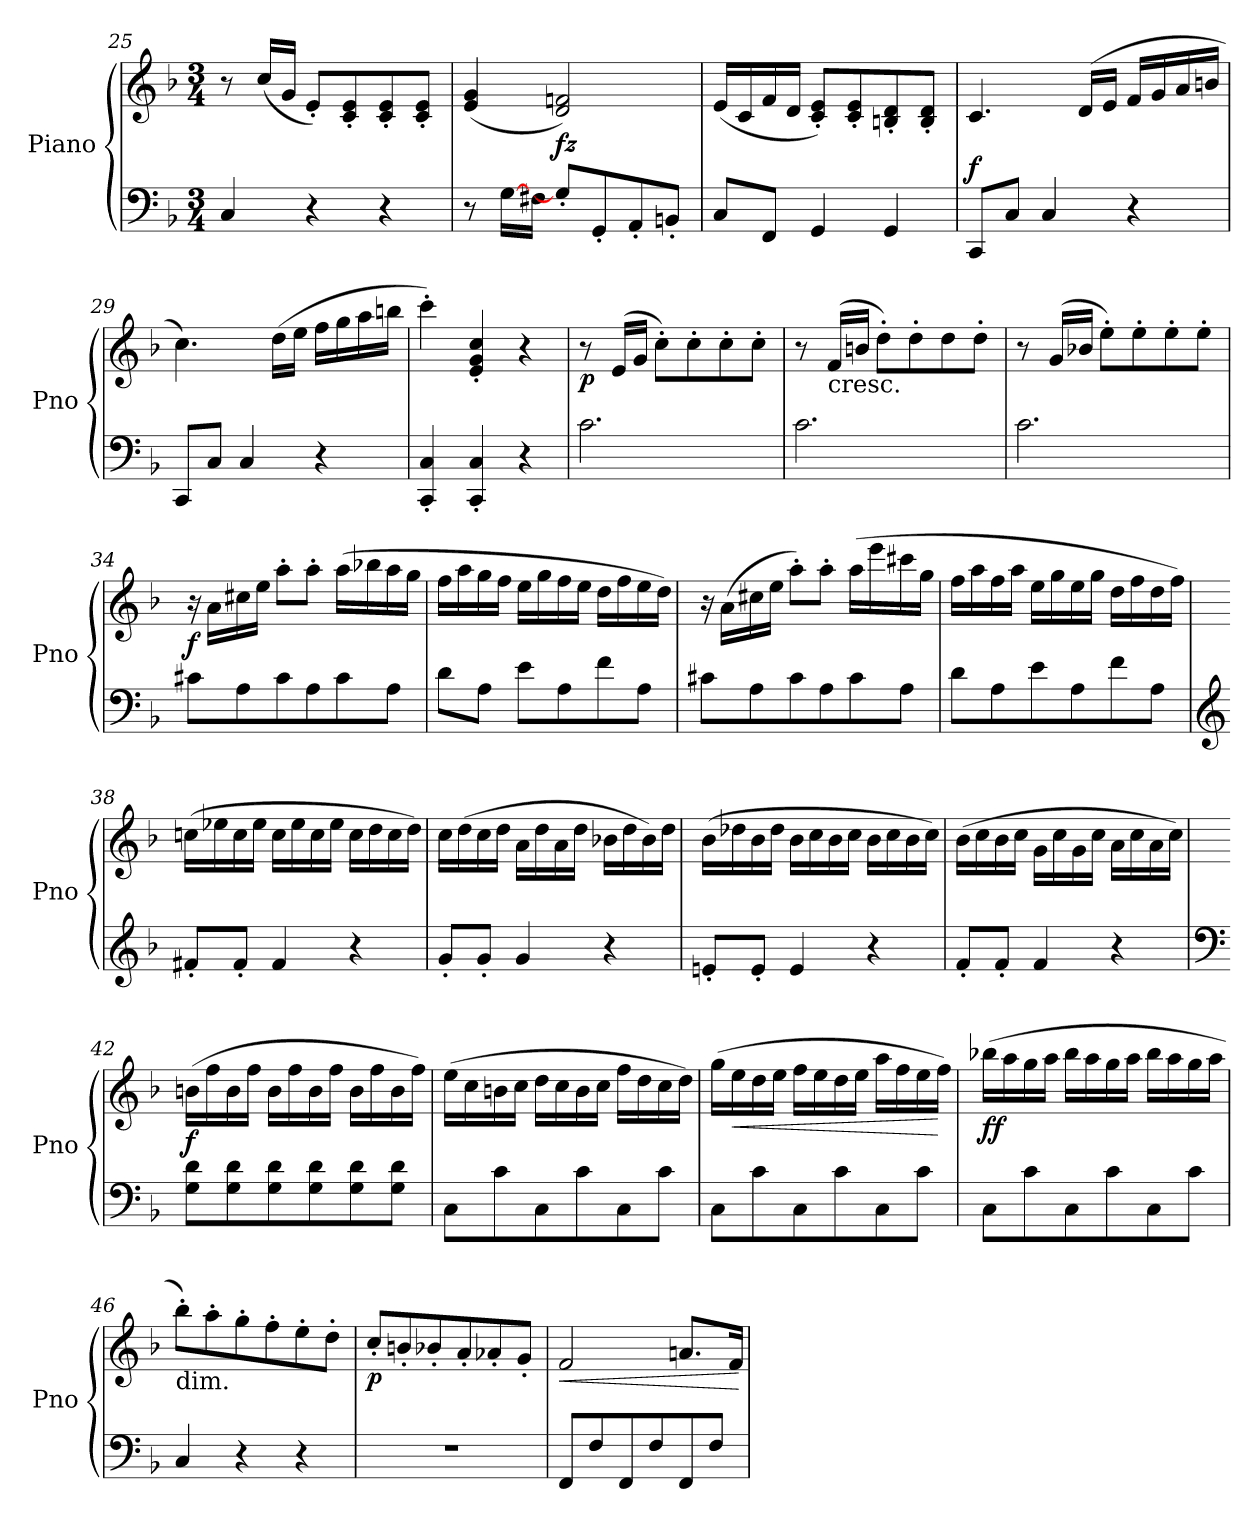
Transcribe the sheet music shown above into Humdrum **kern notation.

**kern	**kern	**dynam
*part1	*part1	*part1
*staff2	*staff1	*staff1/2
*I"Piano	*	*
*I'Pno	*	*
*clefF4	*clefG2	*
*k[b-]	*k[b-]	*
*M3/4	*M3/4	*
=25	=25	=25
4C/	8r	.
.	(<16cc/LL	.
.	16g/JJ	.
4r	8e'/L)	.
.	8c/' 8e/'	.
4r	8c/' 8e/'	.
.	8c/' 8e/'J	.
=26	=26	=26
8r	(<4e/ 4g/	.
[16G\LL	.	.
16F#X\JJ	.	.
!	!	!LO:DY:b
8G'/L]	2d/ 2fn/)	fz
8GG'/	.	.
8AA'/	.	.
8BBn'/J	.	.
=27	=27	=27
8C</L	(<16e/LL	.
.	16c/	.
8FF</J	16f/	.
.	16d/JJ	.
4GG/	8c/' 8e/'L)	.
.	8c/' 8e/'	.
4GG/	8Bn/' 8d/'	.
.	8B/' 8d/'J	.
=28	=28	=28
!	!	!LO:DY:a=2
8CC/L	4.c/	f
8C/J	.	.
4C/	.	.
.	(<16d/LL	.
.	16e/JJ	.
4r	16f/LL	.
.	16g/	.
.	16a/	.
.	16bn/JJ	.
!!LO:PB:g=z
=29	=29	=29
8CC/L	4.cc\)	.
8C/J	.	.
4C/	.	.
.	(>16dd\LL	.
.	16ee\JJ	.
4r	16ff\LL	.
.	16gg\	.
.	16aa\	.
.	16bbn\JJ	.
=30	=30	=30
4CC/' 4C/'	4ccc'\)	.
4CC/' 4C/'	4e/' 4g/' 4cc/'	.
4r	4r	.
=31	=31	=31
!	!	!LO:DY:b
2.c<\	8r	p
.	(>16e/LL	.
.	16g/JJ	.
.	8cc'\L)	.
.	8cc'\	.
.	8cc'\	.
.	8cc'\J	.
=32	=32	=32
2.c\	8r	.
!	!LO:TX:b:t=cresc.	!
.	(>16f/LL	.
.	16bn/JJ	.
.	8dd'\L)	.
.	8dd'\	.
.	8dd\	.
.	8dd'\J	.
=33	=33	=33
2.c\	8r	.
.	(>16g/LL	.
.	16b-X/JJ	.
.	8ee'\L)	.
.	8ee'\	.
.	8ee'\	.
.	8ee'\J	.
=34	=34	=34
!	!	!LO:DY:a=2
8c#X<\L	16r	f
.	16a\LL	.
8A\	16cc#X\	.
.	16ee\JJ	.
8c#\	8aa'\L	.
8A\	8aa'\J	.
8c#\	(>16aa\LL	.
.	16bb-X\	.
8A\J	16aa\	.
.	16gg\JJ	.
!!LO:LB:g=z
=35	=35	=35
8d\L	16ff\LL	.
.	16aa\	.
8A\J	16gg\	.
.	16ff\JJ	.
8e\L	16ee\LL	.
.	16gg\	.
8A\	16ff\	.
.	16ee\JJ	.
8f\	16dd\LL	.
.	16ff\	.
8A\J	16ee\	.
.	16dd\JJ)	.
=36	=36	=36
8c#X\L	16r	.
.	(>16a\LL	.
8A\	16cc#X\	.
.	16ee\JJ	.
8c#\	8aa'\L)	.
8A\	8aa'\J	.
8c#\	(>16aa\LL	.
.	16eee\	.
8A\J	16ccc#X\	.
.	16gg\JJ	.
=37	=37	=37
8d\L	16ff\LL	.
.	16aa\	.
8A\	16ff\	.
.	16aa\JJ	.
8e\	16ee\LL	.
.	16gg\	.
8A\	16ee\	.
.	16gg\JJ	.
8f\	16dd\LL	.
.	16ff\	.
8A\J	16dd\	.
.	16ff\JJ)	.
=38	=38	=38
*clefG2	*	*
8f#X<'/L	(>16ccn\LL	.
.	16ee-X\	.
8f#<'/J	16cc\	.
.	16ee-\JJ	.
4f#</	16cc\LL	.
.	16ee-\	.
.	16cc\	.
.	16ee-\JJ	.
4r	16cc\LL	.
.	16dd\	.
.	16cc\	.
.	16dd\JJ)	.
!!LO:LB:g=z
=39	=39	=39
8g<'/L	16cc\LL	.
.	(>16dd\	.
8g<'/J	16cc\	.
.	16dd\JJ	.
4g</	16a\LL	.
.	16dd\	.
.	16a\	.
.	16dd\JJ	.
4r	16b-X\LL	.
.	16dd\	.
.	16b-\)	.
.	16dd\JJ	.
=40	=40	=40
8en<'/L	(>16b-\LL	.
.	16dd-X\	.
8e<'/J	16b-\	.
.	16dd-\JJ	.
4e</	16b-\LL	.
.	16cc\	.
.	16b-\	.
.	16cc\JJ	.
4r	16b-\LL	.
.	16cc\	.
.	16b-\	.
.	16cc\JJ)	.
=41	=41	=41
8f<'/L	(>16b-\LL	.
.	16cc\	.
8f<'/J	16b-\	.
.	16cc\JJ	.
4f</	16g\LL	.
.	16cc\	.
.	16g\	.
.	16cc\JJ	.
4r	16a\LL	.
.	16cc\	.
.	16a\	.
.	16cc\JJ)	.
=42	=42	=42
*clefF4	*	*
!	!	!LO:DY:b
8G\<< 8d\<<L	(>16bn\LL	f
.	16ff\	.
8G\ 8d\	16b\	.
.	16ff\JJ	.
8G\ 8d\	16b\LL	.
.	16ff\	.
8G\ 8d\	16b\	.
.	16ff\JJ	.
8G\ 8d\	16b\LL	.
.	16ff\	.
8G\ 8d\J	16b\	.
.	16ff\JJ)	.
!!LO:LB:g=z
=43	=43	=43
8C\L	(>16ee\LL	.
.	16cc\	.
8c\	16bn\	.
.	16cc\JJ	.
8C\	16dd\LL	.
.	16cc\	.
8c\	16b\	.
.	16cc\JJ	.
8C\	16ff\LL	.
.	16dd\	.
8c\J	16cc\	.
.	16dd\JJ)	.
=44	=44	=44
8C\L	(>16gg\LL	.
!	!	!LO:HP:b
.	16ee\	<
8c\	16dd\	.
.	16ee\JJ	.
8C\	16ff\LL	.
.	16ee\	.
8c\	16dd\	.
.	16ee\JJ	.
8C\	16aa\LL	.
.	16ff\	.
8c\J	16ee\	.
.	16ff\JJ)	[
=45	=45	=45
!	!	!LO:DY:b
8C\L	(>16bb-X\LL	ff
.	16aa\	.
8c\	16gg\	.
.	16aa\JJ	.
8C\	16bb-\LL	.
.	16aa\	.
8c\	16gg\	.
.	16aa\JJ	.
8C\	16bb-\LL	.
.	16aa\	.
8c\J	16gg\	.
.	16aa\JJ	.
=46	=46	=46
!	!LO:TX:b:t=dim.	!
4C/	8bb-'\L)	.
.	8aa'\	.
4r	8gg'\	.
.	8ff'\	.
4r	8ee'\	.
.	8dd'\J	.
!!LO:LB:g=z
=47	=47	=47
!	!	!LO:DY:b
2.r	8cc'/L	p
.	8bn'/	.
.	8b-X'/	.
.	8a'/	.
.	8a-X'/	.
.	8g'/J	.
=48	=48	=48
!	!	!LO:HP:b
8FF/L	2f/	<
8F/	.	.
8FF/	.	.
8F/	.	.
8FF/	8.an/L	.
8F/J	.	.
.	16f/Jk	.
.	.	[
=	=	=
*-	*-	*-
